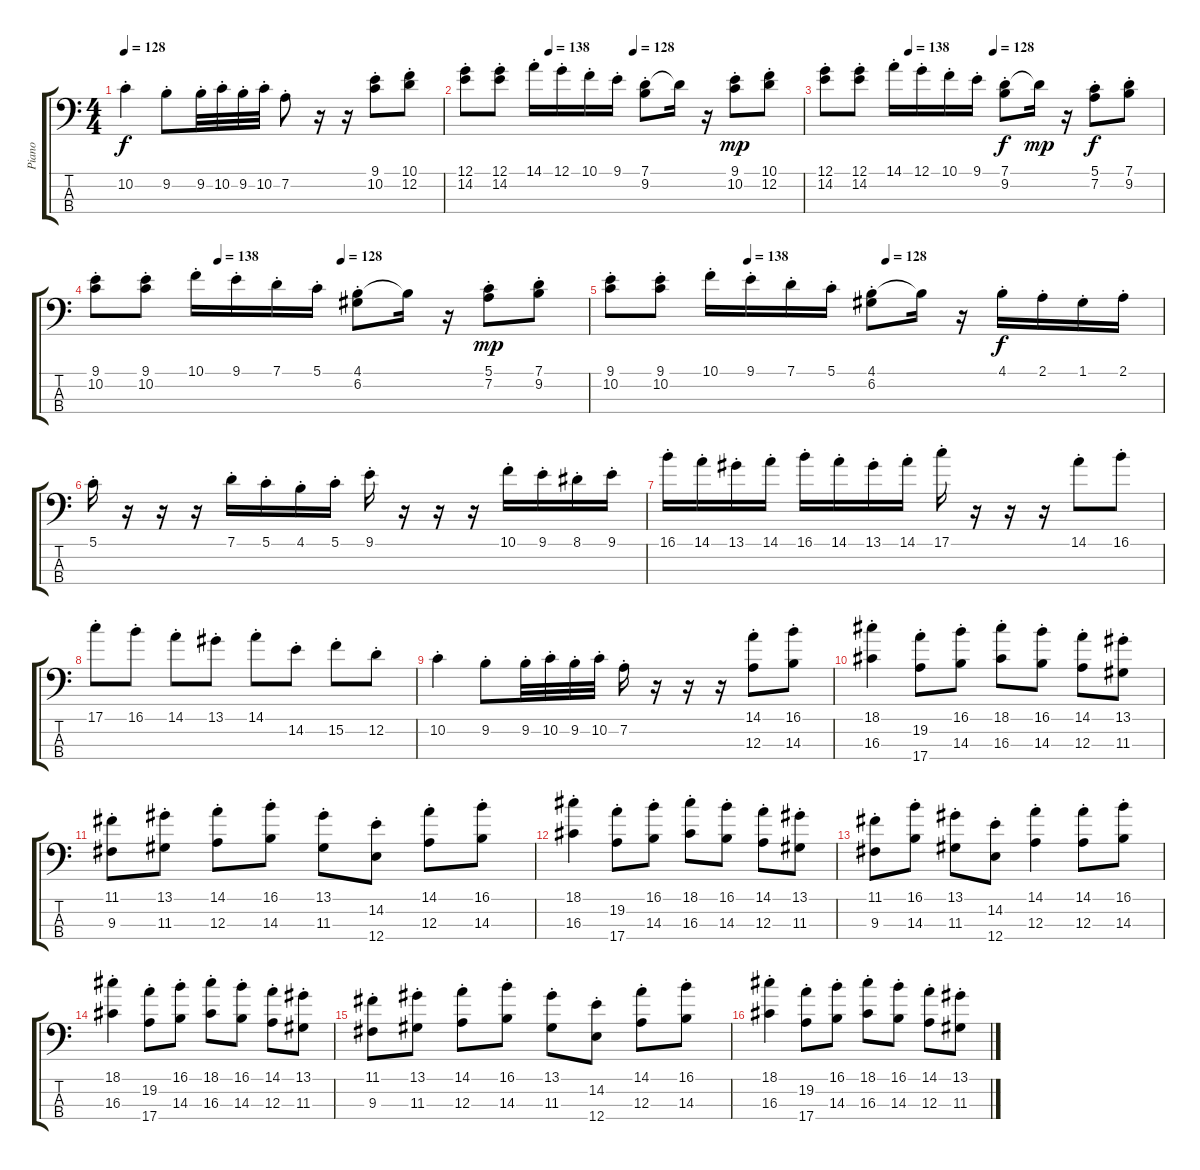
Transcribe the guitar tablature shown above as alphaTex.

\track ("Piano" "Piano") {instrument electricbassfinger}
\staff {score tabs}
\tuning (G2 D2 A1 E1) {hide}
\ts (4 4)
\tempo 128
\clef f4
\ks c
10.2{st}.4{dy f} 9.2{st}.8 9.2{st}.32 10.2{st}.32 9.2{st}.32 10.2{st}.32 7.2{st}.8 r.16 r.16 (9.1{st} 10.2{st}).8 (10.1{st} 12.2{st}).8 |
\tempo (138 0.25)
\tempo (128 0.5)
(12.1{st} 14.2{st}).8 (12.1{st} 14.2{st}).8 14.1{st}.16 12.1{st}.16 10.1{st}.16 9.1{st}.16 (7.1{st} 9.2{st}).8 7.1{t}.16 r.16 (9.1{st} 10.2{st}).8{dy mp} (10.1{st} 12.2{st}).8 |
\tempo (138 0.25)
\tempo (128 0.5)
(12.1{st} 14.2{st}).8 (12.1{st} 14.2{st}).8 14.1{st}.16 12.1{st}.16 10.1{st}.16 9.1{st}.16 (7.1{st} 9.2{st}).8{dy f} 7.1{t}.16{dy mp} r.16 (5.1{st} 7.2{st}).8{dy f} (7.1{st} 9.2{st}).8 |
\tempo (138 0.25)
\tempo (128 0.5)
(9.1{st} 10.2{st}).8 (9.1{st} 10.2{st}).8 10.1{st}.16 9.1{st}.16 7.1{st}.16 5.1{st}.16 (4.1{st} 6.2{st}).8 4.1{t}.16 r.16 (5.1{st} 7.2{st}).8{dy mp} (7.1{st} 9.2{st}).8 |
\tempo (138 0.25)
\tempo (128 0.5)
(9.1{st} 10.2{st}).8 (9.1{st} 10.2{st}).8 10.1{st}.16 9.1{st}.16 7.1{st}.16 5.1{st}.16 (4.1{st} 6.2{st}).8 4.1{t}.16 r.16 4.1{st}.16{dy f} 2.1{st}.16 1.1{st}.16 2.1{st}.16 |
5.1{st}.16 r.16 r.16 r.16 7.1{st}.16 5.1{st}.16 4.1{st}.16 5.1{st}.16 9.1{st}.16 r.16 r.16 r.16 10.1{st}.16 9.1{st}.16 8.1{st}.16 9.1{st}.16 |
16.1{st}.16 14.1{st}.16 13.1{st}.16 14.1{st}.16 16.1{st}.16 14.1{st}.16 13.1{st}.16 14.1{st}.16 17.1{st}.16 r.16 r.16 r.16 14.1{st}.8 16.1{st}.8 |
17.1{st}.8 16.1{st}.8 14.1{st}.8 13.1{st}.8 14.1{st}.8 14.2{st}.8 15.2{st}.8 12.2{st}.8 |
10.2{st}.4 9.2{st}.8 9.2{st}.32 10.2{st}.32 9.2{st}.32 10.2{st}.32 7.2{st}.16 r.16 r.16 r.16 (14.1{st} 12.3{st}).8 (16.1{st} 14.3{st}).8 |
(18.1{st} 16.3{st}).4 (19.2{st} 17.4{st}).8 (16.1{st} 14.3{st}).8 (18.1{st} 16.3{st}).8 (16.1{st} 14.3{st}).8 (14.1{st} 12.3{st}).8 (13.1{st} 11.3{st}).8 |
(11.1{st} 9.3{st}).8 (13.1{st} 11.3{st}).8 (14.1{st} 12.3{st}).8 (16.1{st} 14.3{st}).8 (13.1{st} 11.3{st}).8 (14.2{st} 12.4{st}).8 (14.1{st} 12.3{st}).8 (16.1{st} 14.3{st}).8 |
(18.1{st} 16.3{st}).4 (19.2{st} 17.4{st}).8 (16.1{st} 14.3{st}).8 (18.1{st} 16.3{st}).8 (16.1{st} 14.3{st}).8 (14.1{st} 12.3{st}).8 (13.1{st} 11.3{st}).8 |
(11.1{st} 9.3{st}).8 (16.1{st} 14.3{st}).8 (13.1{st} 11.3{st}).8 (14.2{st} 12.4{st}).8 (14.1{st} 12.3{st}).4 (14.1{st} 12.3{st}).8 (16.1{st} 14.3{st}).8 |
(18.1{st} 16.3{st}).4 (19.2{st} 17.4{st}).8 (16.1{st} 14.3{st}).8 (18.1{st} 16.3{st}).8 (16.1{st} 14.3{st}).8 (14.1{st} 12.3{st}).8 (13.1{st} 11.3{st}).8 |
(11.1{st} 9.3{st}).8 (13.1{st} 11.3{st}).8 (14.1{st} 12.3{st}).8 (16.1{st} 14.3{st}).8 (13.1{st} 11.3{st}).8 (14.2{st} 12.4{st}).8 (14.1{st} 12.3{st}).8 (16.1{st} 14.3{st}).8 |
(18.1{st} 16.3{st}).4 (19.2{st} 17.4{st}).8 (16.1{st} 14.3{st}).8 (18.1{st} 16.3{st}).8 (16.1{st} 14.3{st}).8 (14.1{st} 12.3{st}).8 (13.1{st} 11.3{st}).8
